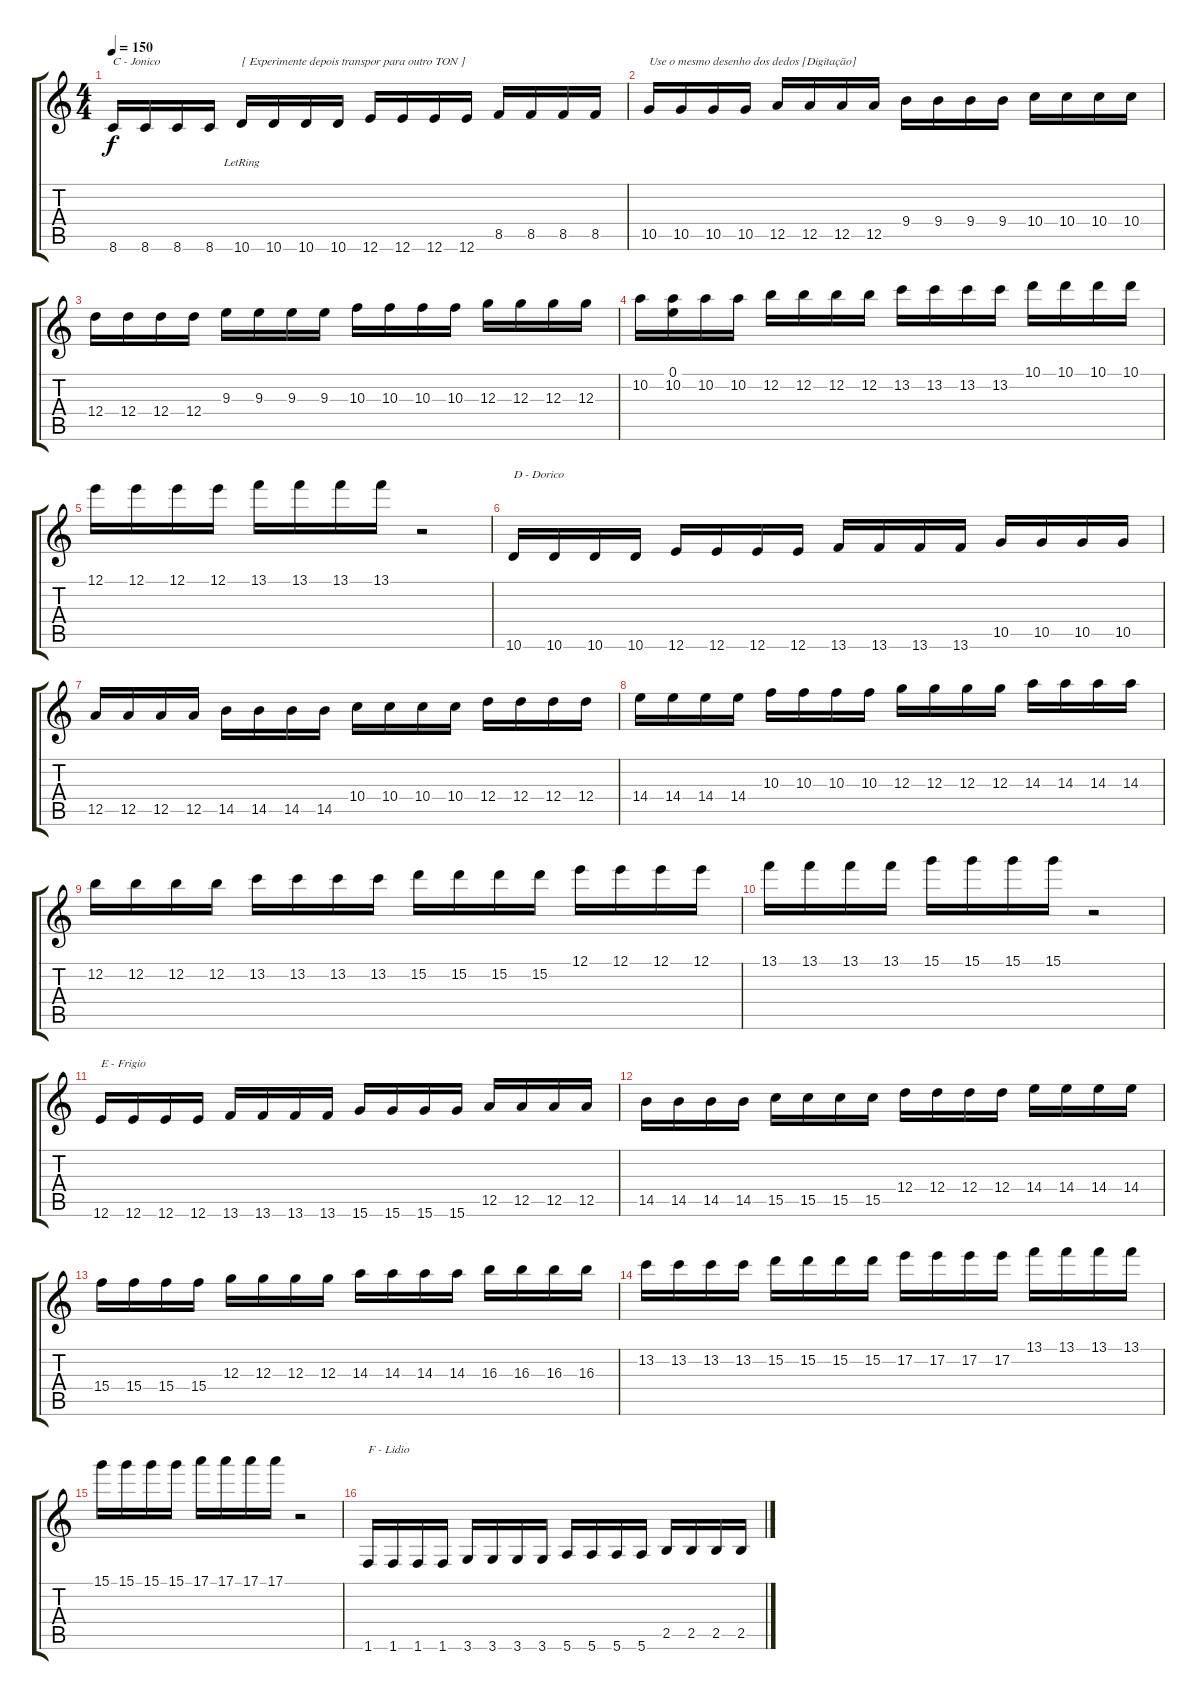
\track "" {instrument distortionguitar}
\staff {score tabs}
\tuning (E4 B3 G3 D3 A2 E2) {hide}
\ts (4 4)
\tempo 150
\clef g2
\ks c
8.6.16{txt "C - Jonico" dy f instrument distortionguitar} 8.6.16 8.6.16 8.6.16 10.6{lr}.16{txt "[ Experimente depois transpor para outro TON ]"} 10.6.16 10.6.16 10.6.16 12.6.16 12.6.16 12.6.16 12.6.16 8.5.16 8.5.16 8.5.16 8.5.16 |
10.5.16{txt "Use o mesmo desenho dos dedos [Digitação]"} 10.5.16 10.5.16 10.5.16 12.5.16 12.5.16 12.5.16 12.5.16 9.4.16 9.4.16 9.4.16 9.4.16 10.4.16 10.4.16 10.4.16 10.4.16 |
12.4.16 12.4.16 12.4.16 12.4.16 9.3.16 9.3.16 9.3.16 9.3.16 10.3.16 10.3.16 10.3.16 10.3.16 12.3.16 12.3.16 12.3.16 12.3.16 |
10.2.16 (0.1 10.2).16 10.2.16 10.2.16 12.2.16 12.2.16 12.2.16 12.2.16 13.2.16 13.2.16 13.2.16 13.2.16 10.1.16 10.1.16 10.1.16 10.1.16 |
12.1.16 12.1.16 12.1.16 12.1.16 13.1.16 13.1.16 13.1.16 13.1.16 r.2 |
10.6.16{txt "D - Dorico"} 10.6.16 10.6.16 10.6.16 12.6.16 12.6.16 12.6.16 12.6.16 13.6.16 13.6.16 13.6.16 13.6.16 10.5.16 10.5.16 10.5.16 10.5.16 |
12.5.16 12.5.16 12.5.16 12.5.16 14.5.16 14.5.16 14.5.16 14.5.16 10.4.16 10.4.16 10.4.16 10.4.16 12.4.16 12.4.16 12.4.16 12.4.16 |
14.4.16 14.4.16 14.4.16 14.4.16 10.3.16 10.3.16 10.3.16 10.3.16 12.3.16 12.3.16 12.3.16 12.3.16 14.3.16 14.3.16 14.3.16 14.3.16 |
12.2.16 12.2.16 12.2.16 12.2.16 13.2.16 13.2.16 13.2.16 13.2.16 15.2.16 15.2.16 15.2.16 15.2.16 12.1.16 12.1.16 12.1.16 12.1.16 |
13.1.16 13.1.16 13.1.16 13.1.16 15.1.16 15.1.16 15.1.16 15.1.16 r.2 |
12.6.16{txt "E - Frigio"} 12.6.16 12.6.16 12.6.16 13.6.16 13.6.16 13.6.16 13.6.16 15.6.16 15.6.16 15.6.16 15.6.16 12.5.16 12.5.16 12.5.16 12.5.16 |
14.5.16 14.5.16 14.5.16 14.5.16 15.5.16 15.5.16 15.5.16 15.5.16 12.4.16 12.4.16 12.4.16 12.4.16 14.4.16 14.4.16 14.4.16 14.4.16 |
15.4.16 15.4.16 15.4.16 15.4.16 12.3.16 12.3.16 12.3.16 12.3.16 14.3.16 14.3.16 14.3.16 14.3.16 16.3.16 16.3.16 16.3.16 16.3.16 |
13.2.16 13.2.16 13.2.16 13.2.16 15.2.16 15.2.16 15.2.16 15.2.16 17.2.16 17.2.16 17.2.16 17.2.16 13.1.16 13.1.16 13.1.16 13.1.16 |
15.1.16 15.1.16 15.1.16 15.1.16 17.1.16 17.1.16 17.1.16 17.1.16 r.2 |
1.6.16{txt "F - Lidio"} 1.6.16 1.6.16 1.6.16 3.6.16 3.6.16 3.6.16 3.6.16 5.6.16 5.6.16 5.6.16 5.6.16 2.5.16 2.5.16 2.5.16 2.5.16
